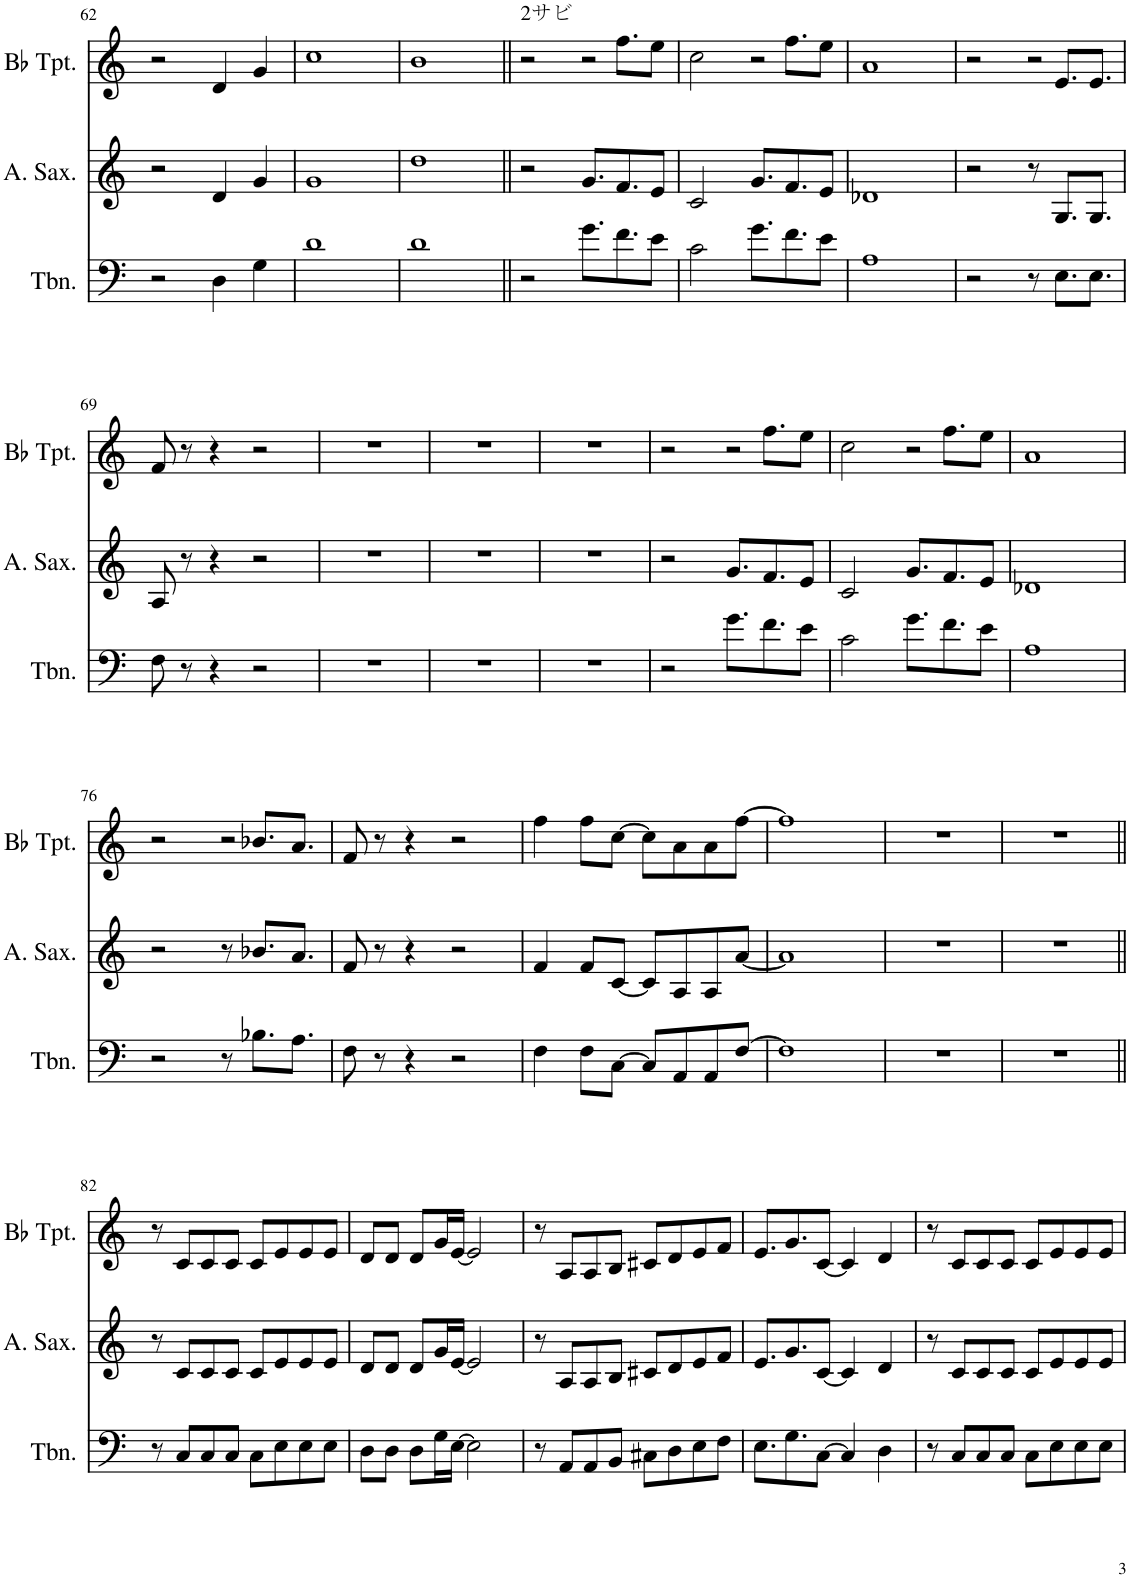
**kern	**kern	**kern
*part3	*part2	*part1
*staff3	*staff2	*staff1
*I"トロンボーン	*I"アルト サクソフォーン	*I"Bb トランペット
!!LO:PB:g=z
*clefF4	*clefG2	*clefG2
*	*Trd5c9	*Trd1c2
*k[]	*k[]	*k[]
*M4/4	*M4/4	*M4/4
=62	=62	=62
2r	2r	2r
4D\	4d/	4d/
4G\	4g/	4g/
=63	=63	=63
1d	1g	1cc
=64	=64	=64
1d	1dd	1b
=65||	=65||	=65||
!	!	!LO:TX:a:t=2サビ
2r	2r	2r
8.g\L	8.g/L	2r
8.f\	8.f/	.
8e\J	8e/J	.
4ryy	4ryy	8.ff\L
.	.	8ee\J
16ryy	16ryy	.
=66	=66	=66
2c\	2c/	2cc\
8.g\L	8.g/L	2r
8.f\	8.f/	.
8e\J	8e/J	.
4ryy	4ryy	8.ff\L
.	.	8ee\J
16ryy	16ryy	.
=67	=67	=67
1A	1d-X	1a
=68	=68	=68
2r	2r	2r
8r	8r	2r
8.E\L	8.G/L	.
8.E\J	8.G/J	.
4.ryy	4.ryy	8.e/L
.	.	8.e/J
!!LO:LB:g=z
=69	=69	=69
8F\	8A/	8f/
8r	8r	8r
4r	4r	4r
2r	2r	2r
=70	=70	=70
1r	1r	1r
=71	=71	=71
1r	1r	1r
=72	=72	=72
1r	1r	1r
=73	=73	=73
2r	2r	2r
8.g\L	8.g/L	2r
8.f\	8.f/	.
8e\J	8e/J	.
4ryy	4ryy	8.ff\L
.	.	8ee\J
16ryy	16ryy	.
=74	=74	=74
2c\	2c/	2cc\
8.g\L	8.g/L	2r
8.f\	8.f/	.
8e\J	8e/J	.
4ryy	4ryy	8.ff\L
.	.	8ee\J
16ryy	16ryy	.
=75	=75	=75
1A	1d-X	1a
!!LO:LB:g=z
=76	=76	=76
2r	2r	2r
8r	8r	2r
8.B-X\L	8.b-X/L	.
8.A\J	8.a/J	.
4.ryy	4.ryy	8.b-X/L
.	.	8.a/J
=77	=77	=77
8F\	8f/	8f/
8r	8r	8r
4r	4r	4r
2r	2r	2r
=78	=78	=78
4F\	4f/	4ff\
8F\L	8f/L	8ff\L
[8C\J	[8c/J	[8cc\J
8C/L]	8c/L]	8cc\L]
8AA/	8A/	8a\
8AA/	8A/	8a\
[8F/J	[8a/J	[8ff\J
=79	=79	=79
1F]	1a]	1ff]
=80	=80	=80
1r	1r	1r
=81	=81	=81
1r	1r	1r
!!LO:LB:g=z
=82||	=82||	=82||
8r	8r	8r
8C/L	8c/L	8c/L
8C/	8c/	8c/
8C/J	8c/J	8c/J
8C\L	8c/L	8c/L
8E\	8e/	8e/
8E\	8e/	8e/
8E\J	8e/J	8e/J
=83	=83	=83
8D\L	8d/L	8d/L
8D\J	8d/J	8d/J
8D\L	8d/L	8d/L
16G\L	16g/L	16g/L
[16E\JJ	[16e/JJ	[16e/JJ
2E\]	2e/]	2e/]
=84	=84	=84
8r	8r	8r
8AA/L	8A/L	8A/L
8AA/	8A/	8A/
8BB/J	8B/J	8B/J
8C#X\L	8c#X/L	8c#X/L
8D\	8d/	8d/
8E\	8e/	8e/
8F\J	8f/J	8f/J
=85	=85	=85
8.E\L	8.e/L	8.e/L
8.G\	8.g/	8.g/
[8C\J	[8c/J	[8c/J
4C/]	4c/]	4c/]
4D\	4d/	4d/
=86	=86	=86
8r	8r	8r
8C/L	8c/L	8c/L
8C/	8c/	8c/
8C/J	8c/J	8c/J
8C\L	8c/L	8c/L
8E\	8e/	8e/
8E\	8e/	8e/
8E\J	8e/J	8e/J
=	=	=
*-	*-	*-
